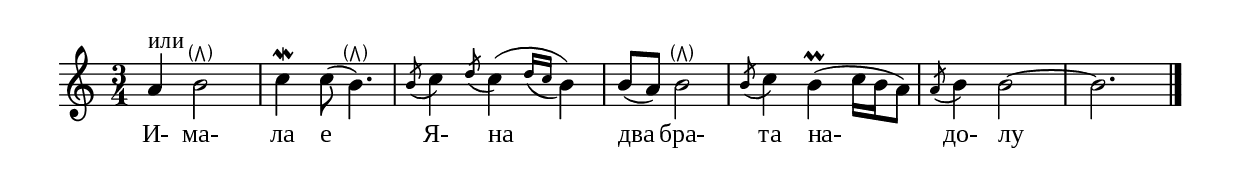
%{
sva_139_1_05b
%}

\include "td-preamble.ly"

\score {
\relative c'' {
%%\tempo 4 = 104
\time 3/4
%%\cadenzaOn
\parS
a4^"или" b2-\parenthesize^\rtoe c4\mordent
c8( b4.-\parenthesize^\rtoe ) \acciaccatura b8 c4 \acciaccatura d8 c4(
\acciaccatura { d16[ c] } b4) 
b8([ a]) 
b2-\parenthesize^\rtoe \acciaccatura b8 c4 
b4\prall( c16[ b a8]) \acciaccatura a8 b4 b2~ b2.
 \bar "|." 
}
\addlyrics { И- ма- ла е Я- на два бра- та на- до- лу }
%
\layout {
  indent = #0
  line-width = 190\mm
  ragged-right=##f
}
%
\midi { 
	\context {
		\Score tempoWholesPerMinute = #(ly:make-moment 104 4)
		}
	}
}
%
\header{
%%  opus = "ТД-139,1,5"
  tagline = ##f
}


